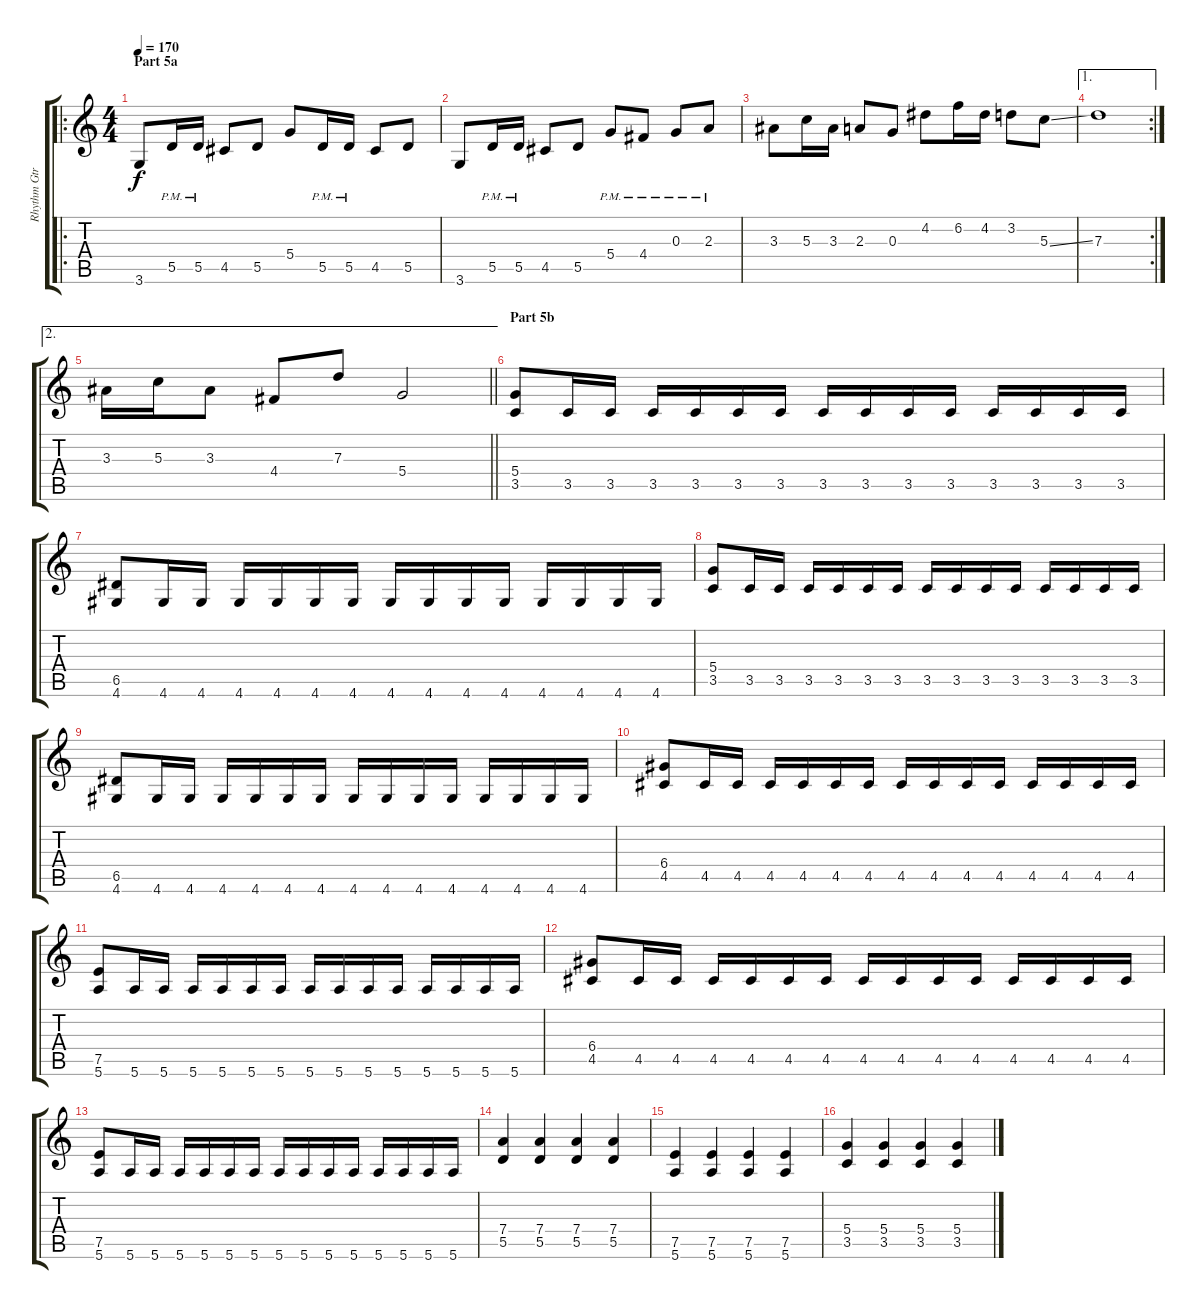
\track ("Rhythm Gtr" "Rhythm Gtr") {instrument distortionguitar}
\staff {score tabs}
\tuning (E4 B3 G3 D3 A2 E2) {hide}
\ro
\ts (4 4)
\section ("" "Part 5a")
\tempo 170
\clef g2
\ks c
3.6.8{dy f} 5.5{pm}.16 5.5{pm}.16 4.5.8 5.5.8 5.4.8 5.5{pm}.16 5.5{pm}.16 4.5.8 5.5.8 |
3.6.8 5.5{pm}.16 5.5{pm}.16 4.5.8 5.5.8 5.4{pm}.8 4.4{pm}.8 0.3{pm}.8 2.3{pm}.8 |
3.3.8 5.3.16 3.3.16 2.3.8 0.3.8 4.2.8 6.2.16 4.2.16 3.2.8 5.3{ss}.8 |
\ae 1
\rc 2
7.3.1 |
\ae 2
\barLineRight lightlight
3.3.16 5.3.16 3.3.8 4.4.8 7.3.8 5.4.2 |
\section ("" "Part 5b")
(5.4 3.5).8{volume 11} 3.5.16 3.5.16 3.5.16 3.5.16 3.5.16 3.5.16 3.5.16 3.5.16 3.5.16 3.5.16 3.5.16 3.5.16 3.5.16 3.5.16 |
(6.5 4.6).8 4.6.16 4.6.16 4.6.16 4.6.16 4.6.16 4.6.16 4.6.16 4.6.16 4.6.16 4.6.16 4.6.16 4.6.16 4.6.16 4.6.16 |
(5.4 3.5).8 3.5.16 3.5.16 3.5.16 3.5.16 3.5.16 3.5.16 3.5.16 3.5.16 3.5.16 3.5.16 3.5.16 3.5.16 3.5.16 3.5.16 |
(6.5 4.6).8 4.6.16 4.6.16 4.6.16 4.6.16 4.6.16 4.6.16 4.6.16 4.6.16 4.6.16 4.6.16 4.6.16 4.6.16 4.6.16 4.6.16 |
(6.4 4.5).8 4.5.16 4.5.16 4.5.16 4.5.16 4.5.16 4.5.16 4.5.16 4.5.16 4.5.16 4.5.16 4.5.16 4.5.16 4.5.16 4.5.16 |
(7.5 5.6).8 5.6.16 5.6.16 5.6.16 5.6.16 5.6.16 5.6.16 5.6.16 5.6.16 5.6.16 5.6.16 5.6.16 5.6.16 5.6.16 5.6.16 |
(6.4 4.5).8 4.5.16 4.5.16 4.5.16 4.5.16 4.5.16 4.5.16 4.5.16 4.5.16 4.5.16 4.5.16 4.5.16 4.5.16 4.5.16 4.5.16 |
(7.5 5.6).8 5.6.16 5.6.16 5.6.16 5.6.16 5.6.16 5.6.16 5.6.16 5.6.16 5.6.16 5.6.16 5.6.16 5.6.16 5.6.16 5.6.16 |
(7.4 5.5).4 (7.4 5.5).4 (7.4 5.5).4 (7.4 5.5).4 |
(7.5 5.6).4 (7.5 5.6).4 (7.5 5.6).4 (7.5 5.6).4 |
(5.4 3.5).4 (5.4 3.5).4 (5.4 3.5).4 (5.4 3.5).4
